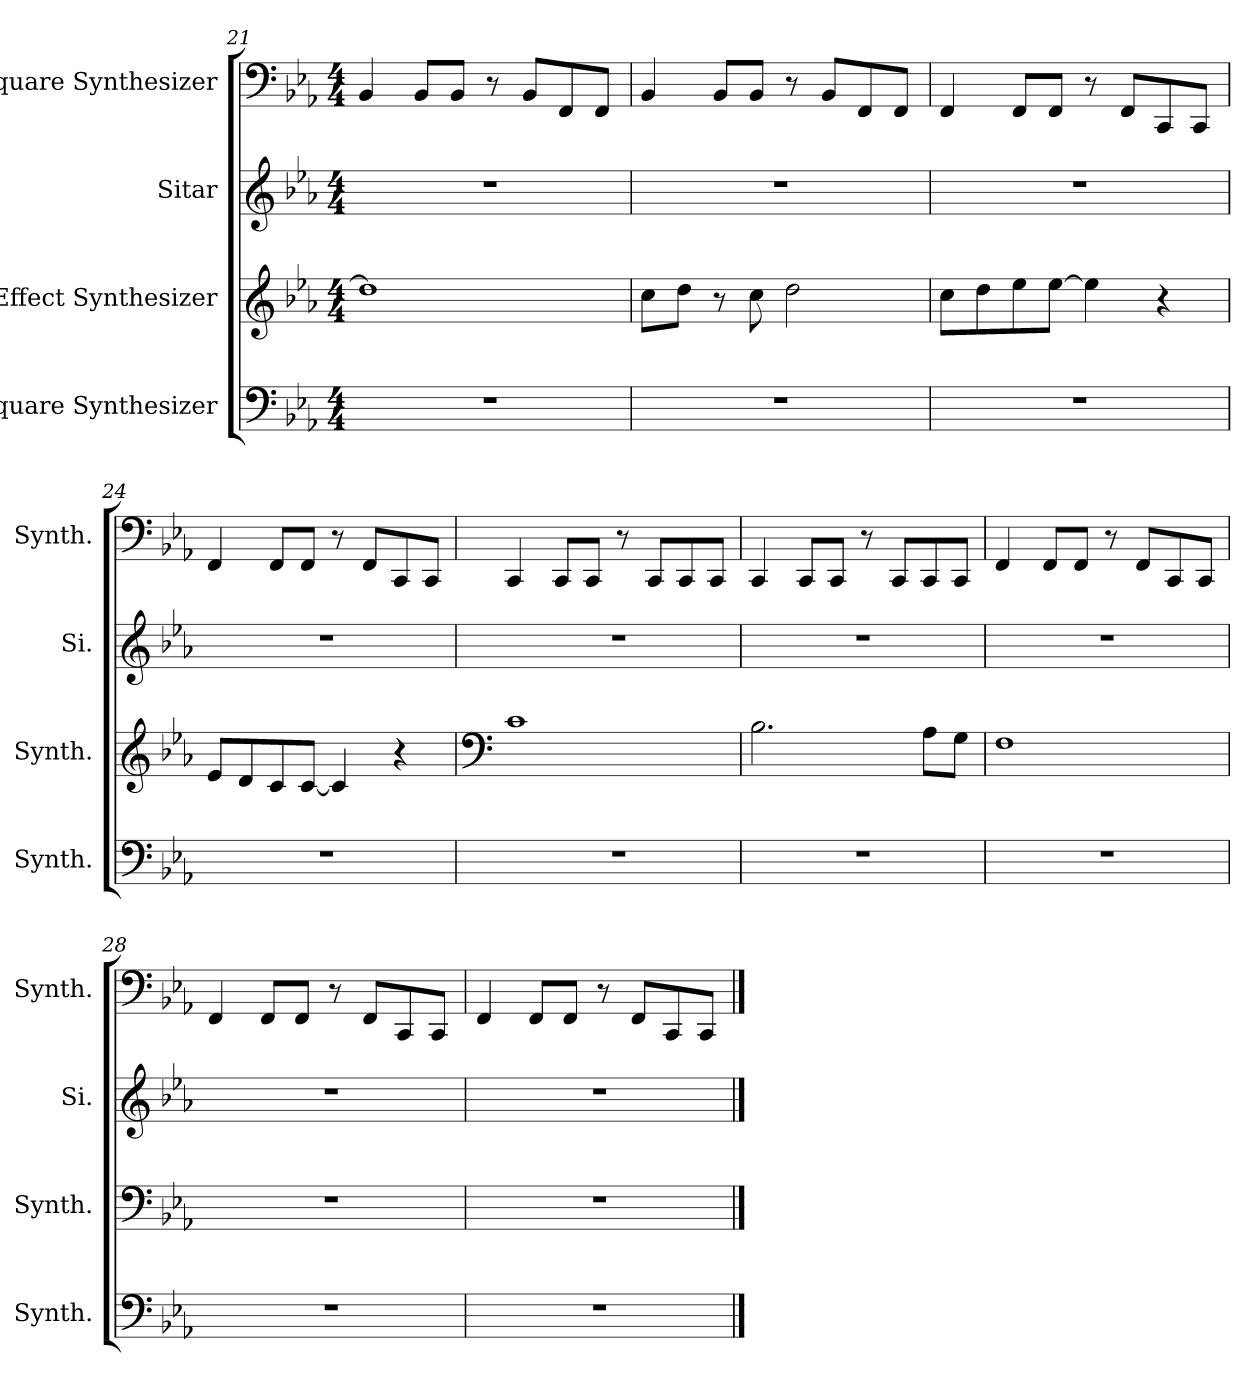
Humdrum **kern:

**kern	**kern	**kern	**kern
*part4	*part3	*part2	*part1
*staff4	*staff3	*staff2	*staff1
*I"Square Synthesizer	*I"Effect Synthesizer	*I"Sitar	*I"Square Synthesizer
*I'Synth.	*I'Synth.	*I'Si.	*I'Synth.
*clefF4	*clefG2	*clefG2	*clefF4
*k[b-e-a-]	*k[b-e-a-]	*k[b-e-a-]	*k[b-e-a-]
*M4/4	*M4/4	*M4/4	*M4/4
=21	=21	=21	=21
1r	1dd]	1r	4BB-/
.	.	.	8BB-/L
.	.	.	8BB-/J
.	.	.	8r
.	.	.	8BB-/L
.	.	.	8FF/
.	.	.	8FF/J
=22	=22	=22	=22
1r	8cc\L	1r	4BB-/
.	8dd\J	.	.
.	8r	.	8BB-/L
.	8cc\	.	8BB-/J
.	2dd\	.	8r
.	.	.	8BB-/L
.	.	.	8FF/
.	.	.	8FF/J
=23	=23	=23	=23
1r	8cc\L	1r	4FF/
.	8dd\	.	.
.	8ee-\	.	8FF/L
.	[8ee-\J	.	8FF/J
.	4ee-\]	.	8r
.	.	.	8FF/L
.	4r	.	8CC/
.	.	.	8CC/J
=24	=24	=24	=24
1r	8e-/L	1r	4FF/
.	8d/	.	.
.	8c/	.	8FF/L
.	[8c/J	.	8FF/J
.	4c/]	.	8r
.	.	.	8FF/L
.	4r	.	8CC/
.	.	.	8CC/J
!!LO:LB:g=z
=25	=25	=25	=25
*	*clefF4	*	*
1r	1c	1r	4CC/
.	.	.	8CC/L
.	.	.	8CC/J
.	.	.	8r
.	.	.	8CC/L
.	.	.	8CC/
.	.	.	8CC/J
=26	=26	=26	=26
1r	2.B-\	1r	4CC/
.	.	.	8CC/L
.	.	.	8CC/J
.	.	.	8r
.	.	.	8CC/L
.	8A-\L	.	8CC/
.	8G\J	.	8CC/J
=27	=27	=27	=27
1r	1F	1r	4FF/
.	.	.	8FF/L
.	.	.	8FF/J
.	.	.	8r
.	.	.	8FF/L
.	.	.	8CC/
.	.	.	8CC/J
=28	=28	=28	=28
1r	1r	1r	4FF/
.	.	.	8FF/L
.	.	.	8FF/J
.	.	.	8r
.	.	.	8FF/L
.	.	.	8CC/
.	.	.	8CC/J
=29	=29	=29	=29
1r	1r	1r	4FF/
.	.	.	8FF/L
.	.	.	8FF/J
.	.	.	8r
.	.	.	8FF/L
.	.	.	8CC/
.	.	.	8CC/J
==	==	==	==
*-	*-	*-	*-
